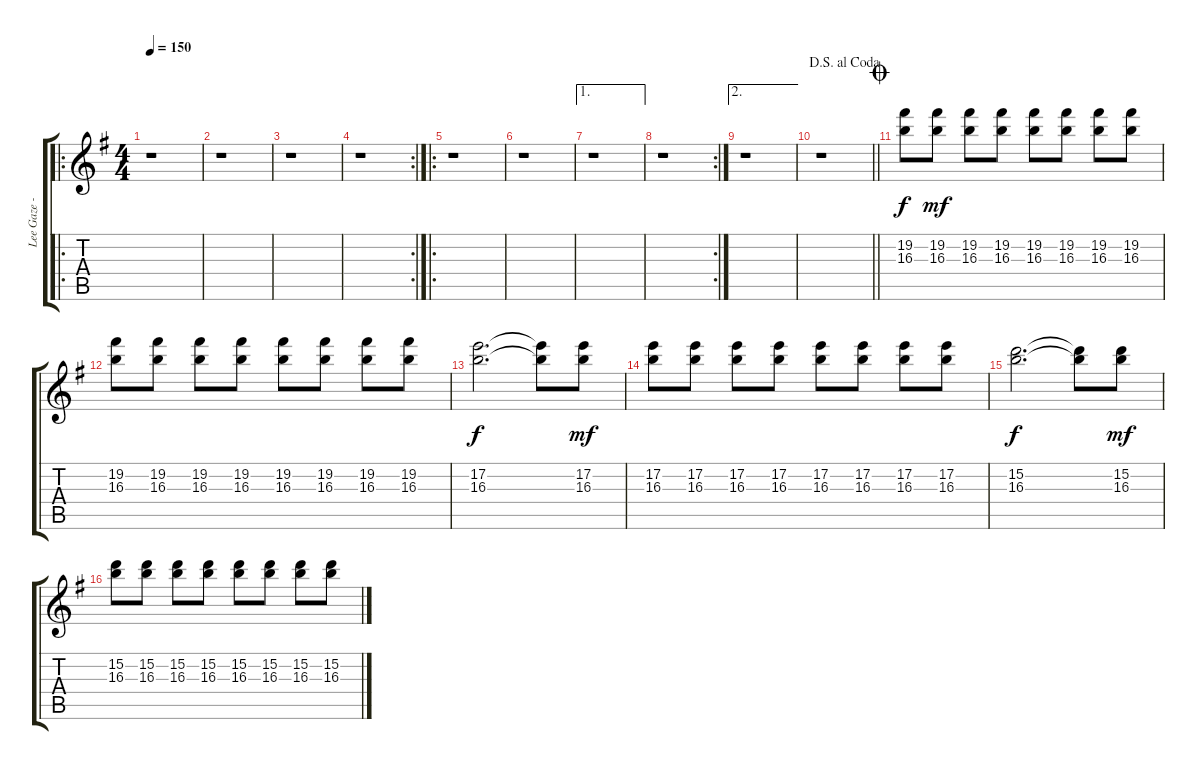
\track ("Lee Gaze - Distorted Guitar" "Lee Gaze -") {instrument distortionguitar}
\staff {score tabs}
\tuning (E4 B3 G3 D3 A2 D2) {hide}
\ro
\ts (4 4)
\tempo 150
\clef g2
\ks g
r.1{dy f} |
r.1 |
r.1 |
\rc 2
r.1 |
\ro
r.1 |
r.1 |
\ae 1
r.1 |
\rc 2
r.1 |
\ae 2
r.1 |
\jump dalsegnoalcoda
\barLineRight lightlight
r.1 |
\jump coda
(19.2 16.3).8 (19.2 16.3).8{dy mf} (19.2 16.3).8 (19.2 16.3).8 (19.2 16.3).8 (19.2 16.3).8 (19.2 16.3).8 (19.2 16.3).8 |
(19.2 16.3).8 (19.2 16.3).8 (19.2 16.3).8 (19.2 16.3).8 (19.2 16.3).8 (19.2 16.3).8 (19.2 16.3).8 (19.2 16.3).8 |
(17.2 16.3).2{d dy f} (17.2{t} 16.3{t}).8 (17.2 16.3).8{dy mf} |
(17.2 16.3).8 (17.2 16.3).8 (17.2 16.3).8 (17.2 16.3).8 (17.2 16.3).8 (17.2 16.3).8 (17.2 16.3).8 (17.2 16.3).8 |
(15.2 16.3).2{d dy f} (15.2{t} 16.3{t}).8 (15.2 16.3).8{dy mf} |
(15.2 16.3).8 (15.2 16.3).8 (15.2 16.3).8 (15.2 16.3).8 (15.2 16.3).8 (15.2 16.3).8 (15.2 16.3).8 (15.2 16.3).8
